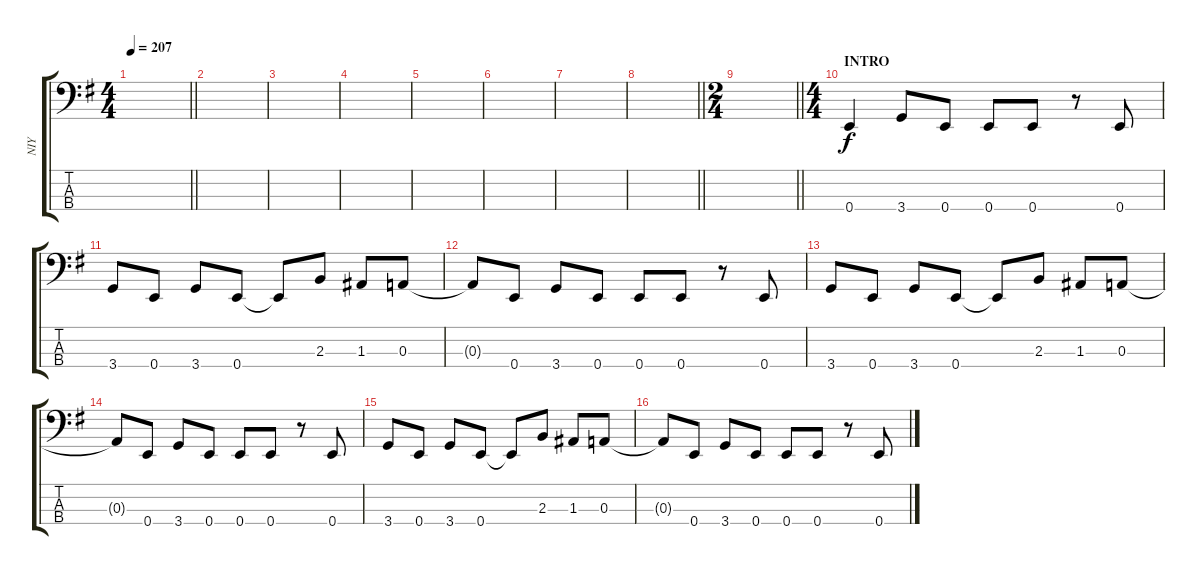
\track ("NIY" "NIY") {instrument electricbasspick}
\staff {score tabs}
\tuning (G2 D2 A1 E1) {hide}
\ts (4 4)
\tempo 207
\clef f4
\barLineRight lightlight
\ks eminor
|
|
|
|
|
|
|
\barLineRight lightlight
|
\ts (2 4)
\barLineRight lightlight
|
\ts (4 4)
\section ("" "INTRO")
0.4.4 3.4.8 0.4.8 0.4.8 0.4.8 r.8 0.4.8 |
3.4.8 0.4.8 3.4.8 0.4.8 0.4{t}.8 2.3.8 1.3.8 0.3.8 |
0.3{t}.8 0.4.8 3.4.8 0.4.8 0.4.8 0.4.8 r.8 0.4.8 |
3.4.8 0.4.8 3.4.8 0.4.8 0.4{t}.8 2.3.8 1.3.8 0.3.8 |
0.3{t}.8 0.4.8 3.4.8 0.4.8 0.4.8 0.4.8 r.8 0.4.8 |
3.4.8 0.4.8 3.4.8 0.4.8 0.4{t}.8 2.3.8 1.3.8 0.3.8 |
0.3{t}.8 0.4.8 3.4.8 0.4.8 0.4.8 0.4.8 r.8 0.4.8
